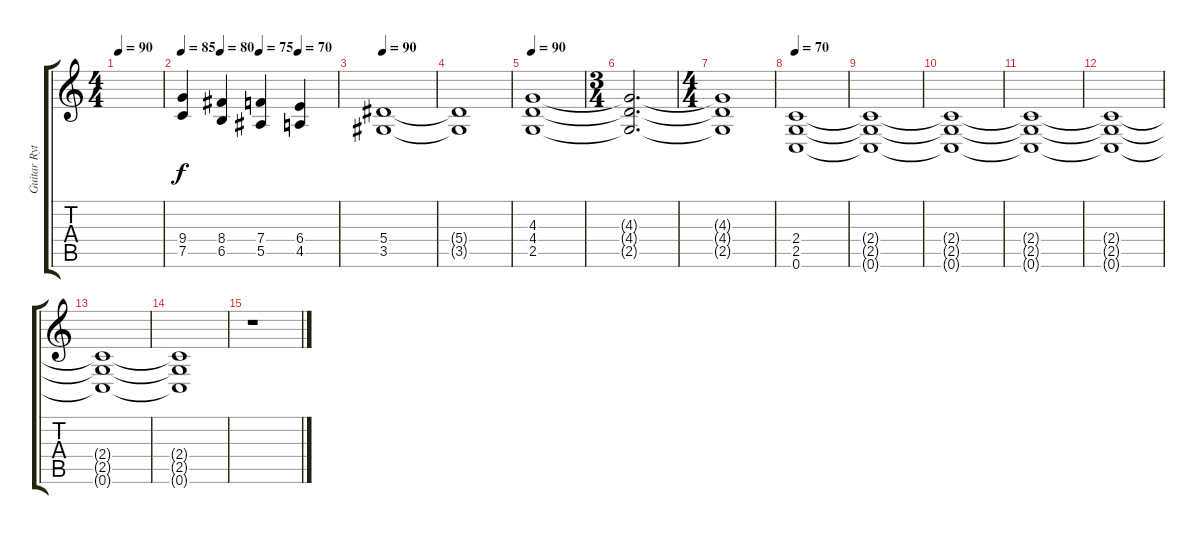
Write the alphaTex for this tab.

\track ("Guitar Rythm" "Guitar Ryt") {instrument distortionguitar}
\staff {score tabs}
\tuning (C4 G3 Eb3 Bb2 F2 C2) {hide}
\ts (4 4)
\tempo 90
\clef g2
\ks c
|
\tempo 85
\tempo (80 0.25)
\tempo (75 0.5)
\tempo (70 0.75)
(9.4 7.5).4 (8.4 6.5).4 (7.4 5.5).4 (6.4 4.5).4 |
\tempo 90
(5.4 3.5).1 |
(5.4{t} 3.5{t}).1 |
\tempo 90
(4.3 4.4 2.5).1 |
\ts (3 4)
(4.3{t} 4.4{t} 2.5{t}).2{d} |
\ts (4 4)
(4.3{t} 4.4{t} 2.5{t}).1 |
\tempo 70
(2.4 2.5 0.6).1 |
(2.4{t} 2.5{t} 0.6{t}).1 |
(2.4{t} 2.5{t} 0.6{t}).1 |
(2.4{t} 2.5{t} 0.6{t}).1 |
(2.4{t} 2.5{t} 0.6{t}).1 |
(2.4{t} 2.5{t} 0.6{t}).1 |
(2.4{t} 2.5{t} 0.6{t}).1 |
r.1
